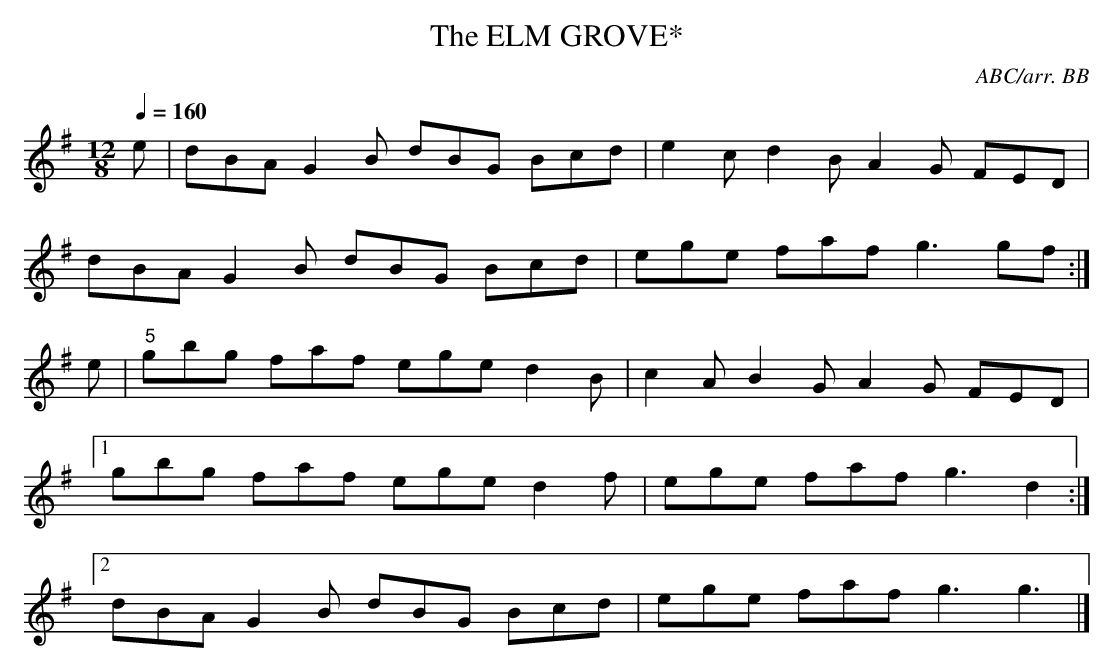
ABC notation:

X:1
T:ELM GROVE*, The
C:ABC/arr. BB
L:1/8
M:12/8
Q:1/4=160
K:G
e|dBA G2B dBG Bcd|e2c d2B A2G FED|
dBA G2B dBG Bcd|ege faf g3 gf:|
e|"5"gbg faf ege d2B|c2A B2G A2G FED|
[1 gbg faf ege d2f|ege faf g3 d2 :|
[2 dBA G2B dBG Bcd|ege faf g3g3|]
